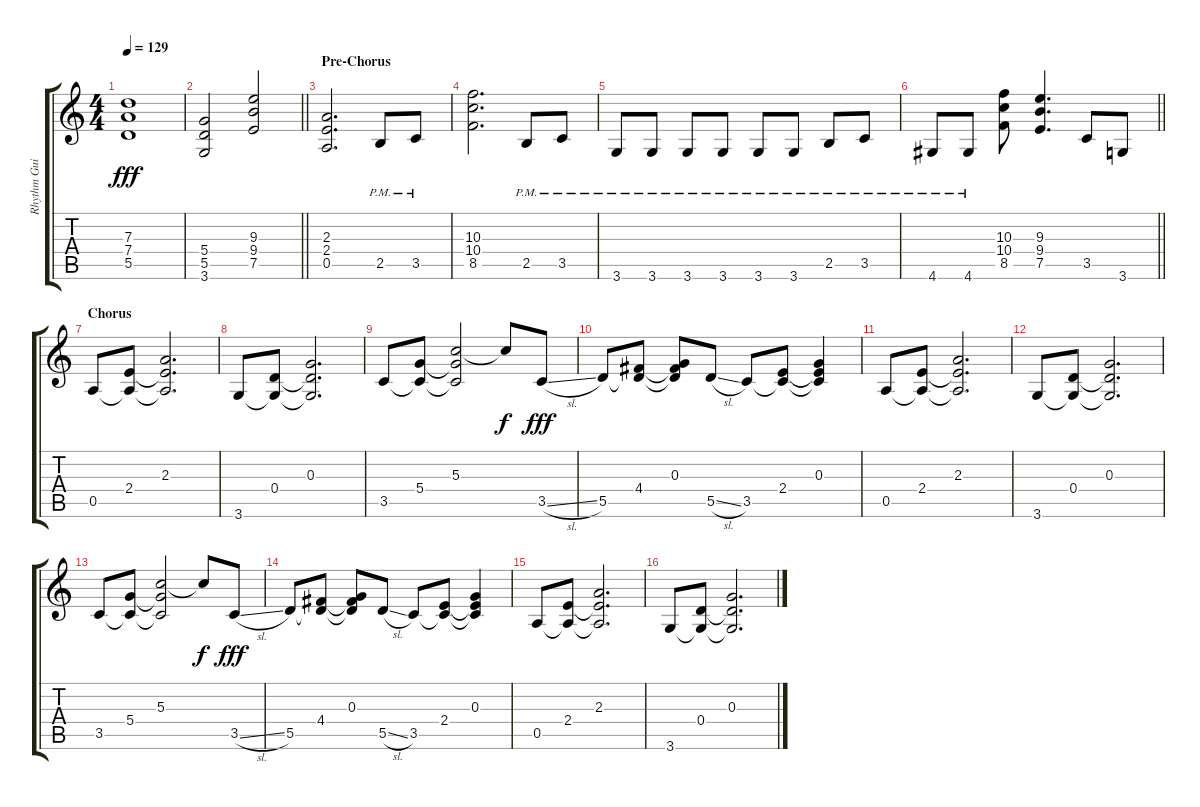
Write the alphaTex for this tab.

\track ("Rhythm Guitar L" "Rhythm Gui") {instrument distortionguitar}
\staff {score tabs}
\tuning (E4 B3 G3 D3 A2 E2) {hide}
\ts (4 4)
\tempo 129
\clef g2
\ks c
(7.3 7.4 5.5).1{dy fff} |
\barLineRight lightlight
(5.4 5.5 3.6).2 (9.3 9.4 7.5).2 |
\section ("" "Pre-Chorus")
(2.3 2.4 0.5).2{d} 2.5{pm}.8 3.5{pm}.8 |
(10.3 10.4 8.5).2{d} 2.5{pm}.8 3.5{pm}.8 |
3.6{pm}.8 3.6{pm}.8 3.6{pm}.8 3.6{pm}.8 3.6{pm}.8 3.6{pm}.8 2.5{pm}.8 3.5{pm}.8 |
\barLineRight lightlight
4.6{pm}.8 4.6{pm}.8 (10.3 10.4 8.5).8 (9.3 9.4 7.5).4{d} 3.5.8 3.6.8 |
\section ("" "Chorus")
0.5.8{volume 8} (2.4 0.5{t}).8 (2.3 2.4{t} 0.5{t}).2{d} |
3.6.8 (0.4 3.6{t}).8 (0.3 0.4{t} 3.6{t}).2{d} |
3.5.8 (5.4 3.5{t}).8 (5.3 5.4{t} 3.5{t}).2 5.3{t}.8{dy f} 3.5{sl}.8{dy fff} |
5.5.8 (4.4 5.5{t}).8 (0.3 4.4{t} 5.5{t}).8 5.5{sl}.8 3.5.8 (2.4 3.5{t}).8 (0.3 2.4{t} 3.5{t}).4 |
0.5.8 (2.4 0.5{t}).8 (2.3 2.4{t} 0.5{t}).2{d} |
3.6.8 (0.4 3.6{t}).8 (0.3 0.4{t} 3.6{t}).2{d} |
3.5.8 (5.4 3.5{t}).8 (5.3 5.4{t} 3.5{t}).2 5.3{t}.8{dy f} 3.5{sl}.8{dy fff} |
5.5.8 (4.4 5.5{t}).8 (0.3 4.4{t} 5.5{t}).8 5.5{sl}.8 3.5.8 (2.4 3.5{t}).8 (0.3 2.4{t} 3.5{t}).4 |
0.5.8 (2.4 0.5{t}).8 (2.3 2.4{t} 0.5{t}).2{d} |
3.6.8 (0.4 3.6{t}).8 (0.3 0.4{t} 3.6{t}).2{d}
